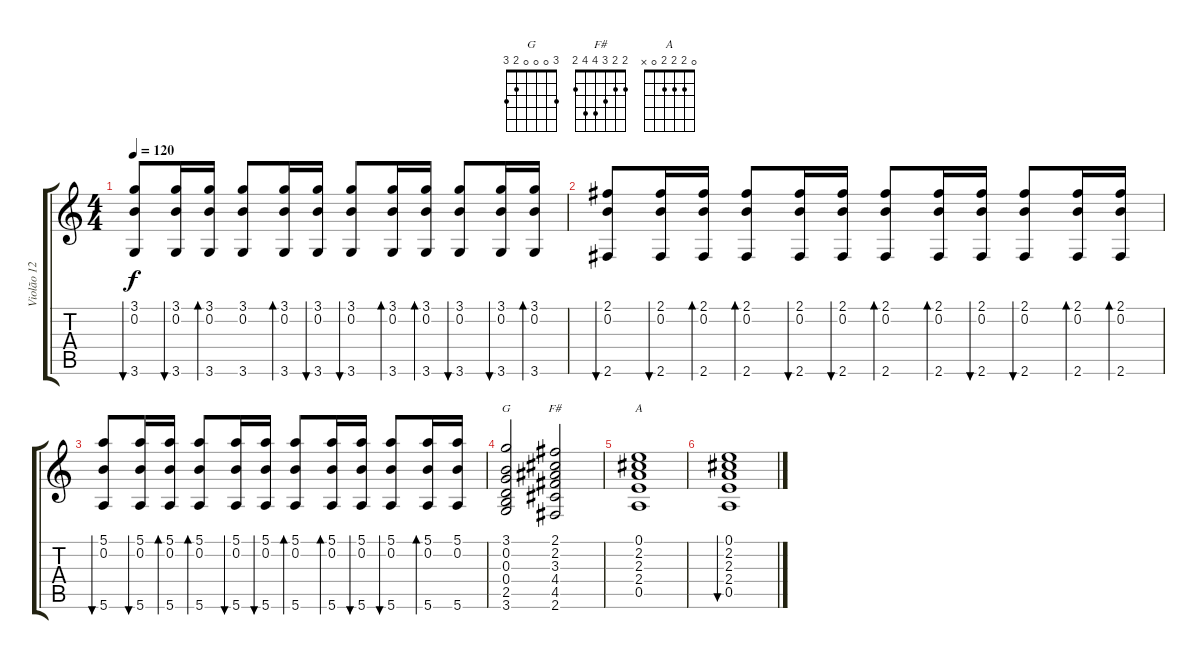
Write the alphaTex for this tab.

\track ("Violão 12 Cordas" "Violão 12 ") {instrument acousticguitarsteel}
\staff {score tabs}
\tuning (E4 B3 G3 D3 A2 E2) {hide}
\chord ("G" 3 0 0 0 2 3)
\chord ("F#" 2 2 3 4 4 2)
\chord ("A" 0 2 2 2 0 x)
\ts (4 4)
\tempo 120
\clef g2
\ks c
(3.1 0.2 3.6).8{bu 60 dy f} (3.1 0.2 3.6).16{bu 60} (3.1 0.2 3.6).16{bd 60} (3.1 0.2 3.6).8 (3.1 0.2 3.6).16{bd 60} (3.1 0.2 3.6).16{bu 60} (3.1 0.2 3.6).8{bu 60} (3.1 0.2 3.6).16{bd 60} (3.1 0.2 3.6).16{bd 60} (3.1 0.2 3.6).8{bu 60} (3.1 0.2 3.6).16{bu 60} (3.1 0.2 3.6).16{bd 60} |
(2.1 0.2 2.6).8{bu 60} (2.1 0.2 2.6).16{bu 60} (2.1 0.2 2.6).16{bd 60} (2.1 0.2 2.6).8{bd 60} (2.1 0.2 2.6).16{bu 60} (2.1 0.2 2.6).16{bu 60} (2.1 0.2 2.6).8{bd 60} (2.1 0.2 2.6).16{bd 60} (2.1 0.2 2.6).16{bu 60} (2.1 0.2 2.6).8{bu 60} (2.1 0.2 2.6).16{bd 60} (2.1 0.2 2.6).16{bd 60} |
(5.1 0.2 5.6).8{bu 60} (5.1 0.2 5.6).16{bu 60} (5.1 0.2 5.6).16{bd 60} (5.1 0.2 5.6).8{bd 60} (5.1 0.2 5.6).16{bu 60} (5.1 0.2 5.6).16{bu 60} (5.1 0.2 5.6).8{bd 60} (5.1 0.2 5.6).16{bd 60} (5.1 0.2 5.6).16{bu 60} (5.1 0.2 5.6).8{bu 60} (5.1 0.2 5.6).16{bd 60} (5.1 0.2 5.6).16 |
(3.1 0.2 0.3 0.4 2.5 3.6).2{ch "G"} (2.1 2.2 3.3 4.4 4.5 2.6).2{ch "F#"} |
(0.1 2.2 2.3 2.4 0.5).1{ch "A"} |
(0.1 2.2 2.3 2.4 0.5).1{bu 480}
